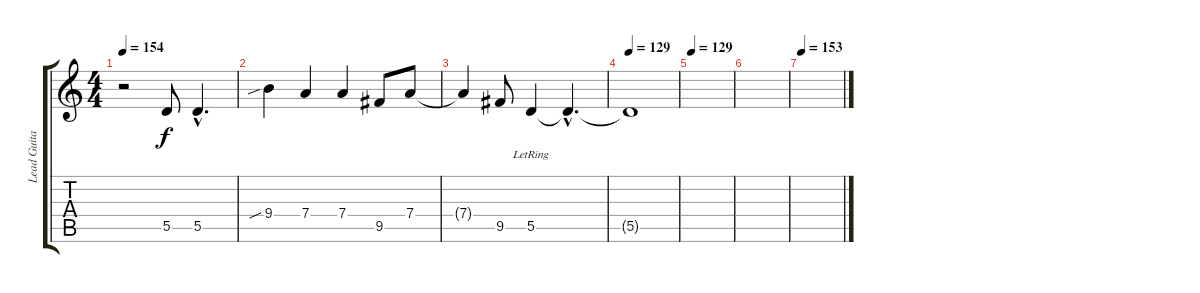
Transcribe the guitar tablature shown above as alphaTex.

\track ("Lead Guitar 4" "Lead Guita") {instrument overdrivenguitar}
\staff {score tabs}
\tuning (E4 B3 G3 D3 A2 E2) {hide}
\ts (4 4)
\tempo 154
\clef g2
\ks c
r.2{dy f} 5.5.8 5.5{hac}.4{d} |
9.4{sib}.4 7.4.4 7.4.4 9.5.8 7.4.8 |
7.4{t}.4 9.5.8 5.5{lr}.4 5.5{hac t}.4{d} |
\tempo 129
5.5{t}.1 |
\tempo 129
|
|
\tempo 153
